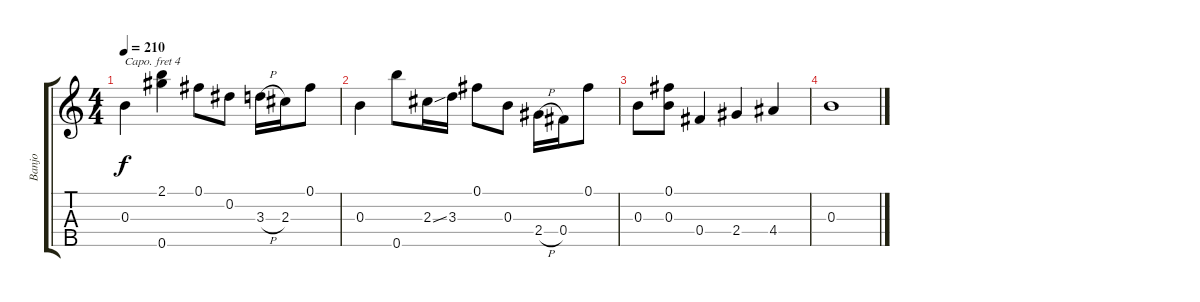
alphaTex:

\track ("Banjo" "Banjo") {instrument banjo}
\staff {score tabs}
\capo 4
\tuning (D4 B3 G3 D3 G4) {hide}
\displaytranspose 12
\ts (4 4)
\tempo 210
\clef g2
\ks c
0.3.4{dy f} (2.1 0.5).4 0.1.8 0.2.8 3.3{h}.16 2.3.16 0.1.8 |
0.3.4 0.5.8 2.3{ss}.16 3.3.16 0.1.8 0.3.8 2.4{h}.16 0.4.16 0.1.8 |
0.3.8 (0.1 0.3).8 0.4.4 2.4.4 4.4.4 |
0.3.1
